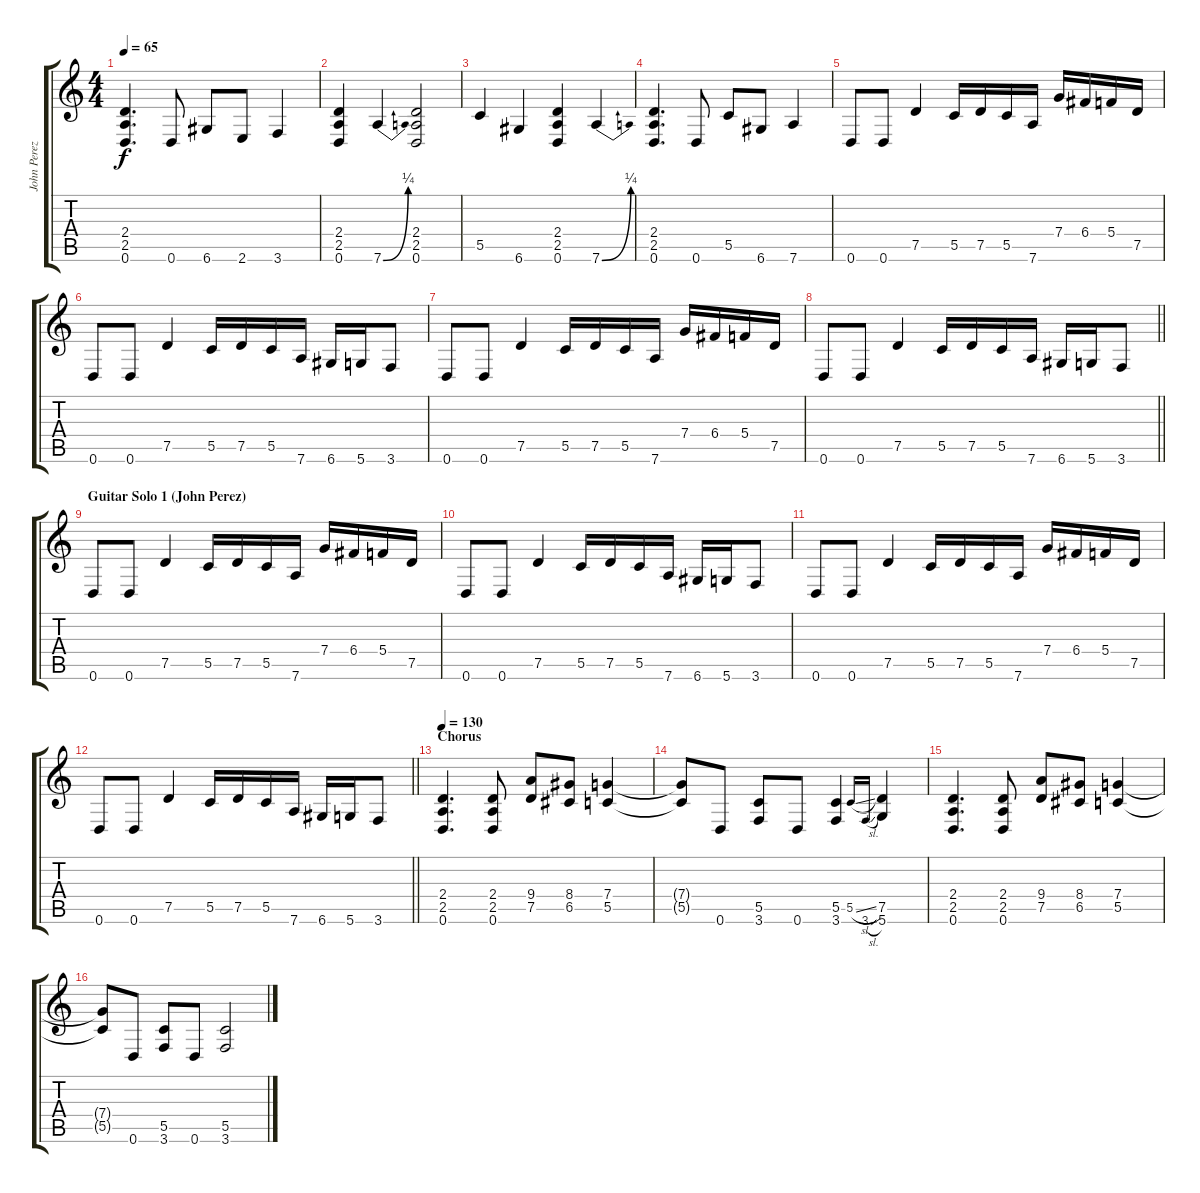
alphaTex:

\track ("John Perez (Guitar)" "John Perez") {instrument distortionguitar}
\staff {score tabs}
\tuning (D4 A3 F3 C3 G2 D2) {hide}
\ts (4 4)
\tempo 65
\clef g2
\ks c
(2.4 2.5 0.6).4{d dy f} 0.6.8 6.6.8 2.6.8 3.6.4 |
(2.4 2.5 0.6).4 7.6{be (bend 0 0 60 1)}.4 (2.4 2.5 0.6).2 |
5.5.4 6.6.4 (2.4 2.5 0.6).4 7.6{be (bend 0 0 60 1)}.4 |
(2.4 2.5 0.6).4{d} 0.6.8 5.5.8 6.6.8 7.6.4 |
0.6.8 0.6.8 7.5.4 5.5.16 7.5.16 5.5.16 7.6.16 7.4.16 6.4.16 5.4.16 7.5.16 |
0.6.8 0.6.8 7.5.4 5.5.16 7.5.16 5.5.16 7.6.16 6.6.16 5.6.16 3.6.8 |
0.6.8 0.6.8 7.5.4 5.5.16 7.5.16 5.5.16 7.6.16 7.4.16 6.4.16 5.4.16 7.5.16 |
\barLineRight lightlight
0.6.8 0.6.8 7.5.4 5.5.16 7.5.16 5.5.16 7.6.16 6.6.16 5.6.16 3.6.8 |
\section ("" "Guitar Solo 1 (John Perez)")
0.6.8 0.6.8 7.5.4 5.5.16 7.5.16 5.5.16 7.6.16 7.4.16 6.4.16 5.4.16 7.5.16 |
0.6.8 0.6.8 7.5.4 5.5.16 7.5.16 5.5.16 7.6.16 6.6.16 5.6.16 3.6.8 |
0.6.8 0.6.8 7.5.4 5.5.16 7.5.16 5.5.16 7.6.16 7.4.16 6.4.16 5.4.16 7.5.16 |
\barLineRight lightlight
0.6.8 0.6.8 7.5.4 5.5.16 7.5.16 5.5.16 7.6.16 6.6.16 5.6.16 3.6.8 |
\section ("" "Chorus")
\tempo 130
(2.4 2.5 0.6).4{d} (2.4 2.5 0.6).8 (9.4 7.5).8 (8.4 6.5).8 (7.4 5.5).4 |
(7.4{t} 5.5{t}).8{beam merge} 0.6.8 (5.5 3.6).8 0.6.8 (5.5 3.6).4 5.5{sl}.16{gr onbeat} 3.6{sl}.16{gr onbeat} (7.5 5.6).4 |
(2.4 2.5 0.6).4{d} (2.4 2.5 0.6).8 (9.4 7.5).8 (8.4 6.5).8 (7.4 5.5).4 |
(7.4{t} 5.5{t}).8{beam merge} 0.6.8 (5.5 3.6).8 0.6.8 (5.5 3.6).2
